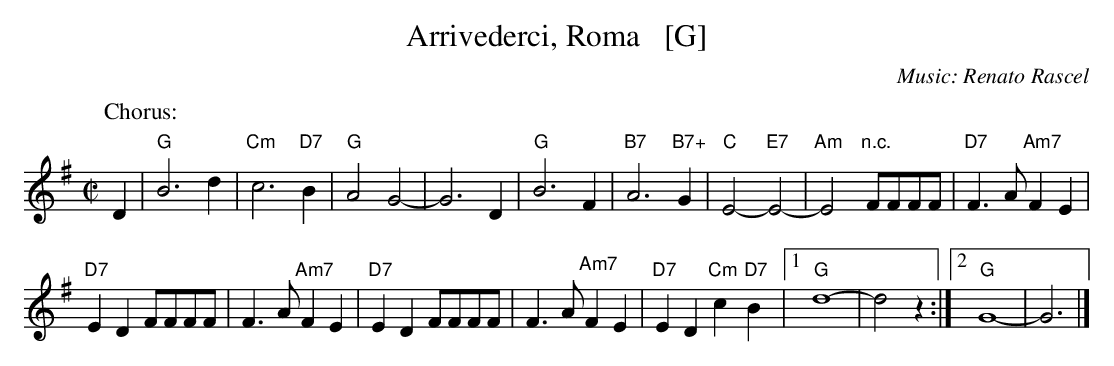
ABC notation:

X:1
T: Arrivederci, Roma   [G]
C: Music: Renato Rascel
M: C|
L: 1/8
K: G
P: Chorus:
D2 | "G"B6 d2 | "Cm"c6 "D7"B2 | "G"A4 G4- | G6 D2 | "G"B6 F2 |\
"B7"A6 "B7+"G2 | "C"E4- "E7"E4- | "Am"E4 "n.c."FFFF | "D7"F3A "Am7"F2E2 |
"D7"E2D2 FFFF | F3A "Am7"F2E2 | "D7"E2D2 FFFF | F3A "Am7"F2E2 |\
"D7"E2D2 "Cm"c2"D7"B2 |1 "G"d8- | d4 z2 :|2 "G"G8- | G6 |]
